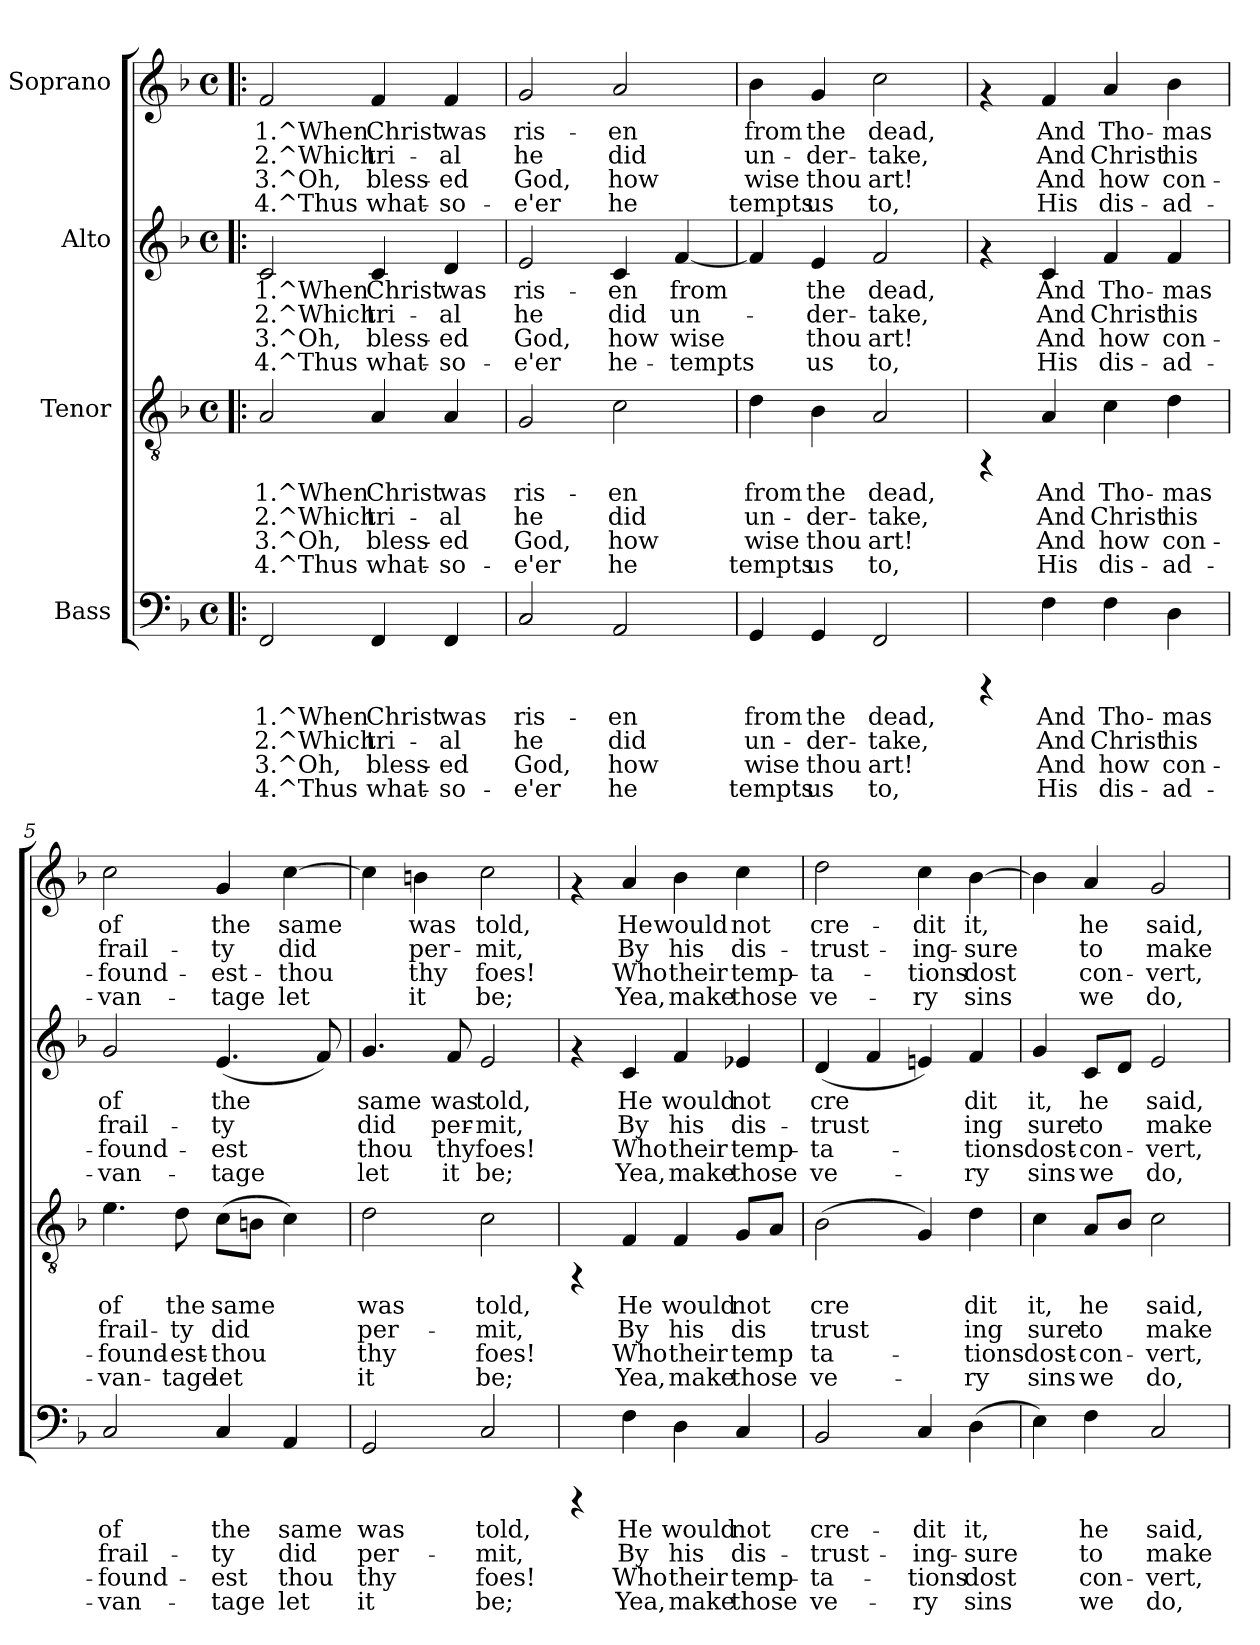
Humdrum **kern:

**kern	**text	**text	**text	**text	**kern	**text	**text	**text	**text	**kern	**text	**text	**text	**text	**kern	**text	**text	**text	**text
*part4	*part4	*part4	*part4	*part4	*part3	*part3	*part3	*part3	*part3	*part2	*part2	*part2	*part2	*part2	*part1	*part1	*part1	*part1	*part1
*staff4	*staff4	*staff4	*staff4	*staff4	*staff3	*staff3	*staff3	*staff3	*staff3	*staff2	*staff2	*staff2	*staff2	*staff2	*staff1	*staff1	*staff1	*staff1	*staff1
*I"Bass	*	*	*	*	*I"Tenor	*	*	*	*	*I"Alto	*	*	*	*	*I"Soprano	*	*	*	*
!!LO:PB:g=z
*stria5	*	*	*	*	*stria5	*	*	*	*	*stria5	*	*	*	*	*stria5	*	*	*	*
*clefF4	*	*	*	*	*clefGv2	*	*	*	*	*clefG2	*	*	*	*	*clefG2	*	*	*	*
*k[b-]	*	*	*	*	*k[b-]	*	*	*	*	*k[b-]	*	*	*	*	*k[b-]	*	*	*	*
*F:	*	*	*	*	*F:	*	*	*	*	*F:	*	*	*	*	*F:	*	*	*	*
*M4/4	*	*	*	*	*M4/4	*	*	*	*	*M4/4	*	*	*	*	*M4/4	*	*	*	*
*met(c)	*	*	*	*	*met(c)	*	*	*	*	*met(c)	*	*	*	*	*met(c)	*	*	*	*
=1!|:	=1!|:	=1!|:	=1!|:	=1!|:	=1!|:	=1!|:	=1!|:	=1!|:	=1!|:	=1!|:	=1!|:	=1!|:	=1!|:	=1!|:	=1!|:	=1!|:	=1!|:	=1!|:	=1!|:
!	!LO:LY:b:rj	!LO:LY:b:rj	!LO:LY:b:rj	!LO:LY:b:rj	!	!LO:LY:b:rj	!LO:LY:b:rj	!LO:LY:b:rj	!LO:LY:b:rj	!	!LO:LY:b:rj	!LO:LY:b:rj	!LO:LY:b:rj	!LO:LY:b:rj	!	!LO:LY:b:rj	!LO:LY:b:rj	!LO:LY:b:rj	!LO:LY:b:rj
2FF/	1.^When	2.^Which	3.^Oh,	4.^Thus	2A/	1.^When	2.^Which	3.^Oh,	4.^Thus	2c/	1.^When	2.^Which	3.^Oh,	4.^Thus	2f/	1.^When	2.^Which	3.^Oh,	4.^Thus
!	!LO:LY:b:rj	!LO:LY:b:rj	!LO:LY:b:rj	!LO:LY:b:rj	!	!LO:LY:b:rj	!LO:LY:b:rj	!LO:LY:b:rj	!LO:LY:b:rj	!	!LO:LY:b:rj	!LO:LY:b:rj	!LO:LY:b:rj	!LO:LY:b:rj	!	!LO:LY:b:rj	!LO:LY:b:rj	!LO:LY:b:rj	!LO:LY:b:rj
4FF/	Christ	tri-	-bless-	-what-	4A/	Christ	tri-	-bless-	-what-	4c/	Christ	tri-	-bless-	-what-	4f/	Christ	tri-	-bless-	-what-
!	!LO:LY:b:rj	!LO:LY:b:rj	!LO:LY:b:rj	!LO:LY:b:rj	!	!LO:LY:b:rj	!LO:LY:b:rj	!LO:LY:b:rj	!LO:LY:b:rj	!	!LO:LY:b:rj	!LO:LY:b:rj	!LO:LY:b:rj	!LO:LY:b:rj	!	!LO:LY:b:rj	!LO:LY:b:rj	!LO:LY:b:rj	!LO:LY:b:rj
4FF/	-was	al	ed	so-	4A/	-was	al	ed	so-	4d/	-was	al	ed	so-	4f/	-was	al	ed	so-
=2	=2	=2	=2	=2	=2	=2	=2	=2	=2	=2	=2	=2	=2	=2	=2	=2	=2	=2	=2
!	!LO:LY:b:rj	!LO:LY:b:rj	!LO:LY:b:rj	!LO:LY:b:rj	!	!LO:LY:b:rj	!LO:LY:b:rj	!LO:LY:b:rj	!LO:LY:b:rj	!	!LO:LY:b:rj	!LO:LY:b:rj	!LO:LY:b:rj	!LO:LY:b:rj	!	!LO:LY:b:rj	!LO:LY:b:rj	!LO:LY:b:rj	!LO:LY:b:rj
2C/	-ris-	-he	God,	e'er	2G/	-ris-	-he	God,	e'er	2e/	-ris-	-he	God,	e'er	2g/	-ris-	-he	God,	e'er
!	!LO:LY:b:rj	!LO:LY:b:rj	!LO:LY:b:rj	!LO:LY:b:rj	!	!LO:LY:b:rj	!LO:LY:b:rj	!LO:LY:b:rj	!LO:LY:b:rj	!	!LO:LY:b:rj	!LO:LY:b:rj	!LO:LY:b:rj	!LO:LY:b:rj	!	!LO:LY:b:rj	!LO:LY:b:rj	!LO:LY:b:rj	!LO:LY:b:rj
2AA/	en	did	how	he	2c\	en	did	how	he	4c/	en	did	how	he-	2a/	en	did	how	he
!	!	!	!	!	!	!	!	!	!	!	!LO:LY:b:rj	!LO:LY:b:rj	!LO:LY:b:rj	!LO:LY:b:rj	!	!	!	!	!
.	.	.	.	.	.	.	.	.	.	[<4f/	-from	un-	-wise	tempts	.	.	.	.	.
=3	=3	=3	=3	=3	=3	=3	=3	=3	=3	=3	=3	=3	=3	=3	=3	=3	=3	=3	=3
!	!LO:LY:b:rj	!LO:LY:b:rj	!LO:LY:b:rj	!LO:LY:b:rj	!	!LO:LY:b:rj	!LO:LY:b:rj	!LO:LY:b:rj	!LO:LY:b:rj	!	!LO:LY:b:rj	!LO:LY:b:rj	!LO:LY:b:rj	!LO:LY:b:rj	!	!LO:LY:b:rj	!LO:LY:b:rj	!LO:LY:b:rj	!LO:LY:b:rj
4GG/	from	un-	-wise	tempts	4d\	from	un-	-wise	tempts	4f/]	.	.	-	-	4b-\	from	un-	-wise	tempts
!	!LO:LY:b:rj	!LO:LY:b:rj	!LO:LY:b:rj	!LO:LY:b:rj	!	!LO:LY:b:rj	!LO:LY:b:rj	!LO:LY:b:rj	!LO:LY:b:rj	!	!LO:LY:b:rj	!LO:LY:b:rj	!LO:LY:b:rj	!LO:LY:b:rj	!	!LO:LY:b:rj	!LO:LY:b:rj	!LO:LY:b:rj	!LO:LY:b:rj
4GG/	the	der-	-thou	us	4B-\	the	der-	-thou	us	4e/	the	der-	-thou	us	4g/	the	der-	-thou	us
!	!LO:LY:b:rj	!LO:LY:b:rj	!LO:LY:b:rj	!LO:LY:b:rj	!	!LO:LY:b:rj	!LO:LY:b:rj	!LO:LY:b:rj	!LO:LY:b:rj	!	!LO:LY:b:rj	!LO:LY:b:rj	!LO:LY:b:rj	!LO:LY:b:rj	!	!LO:LY:b:rj	!LO:LY:b:rj	!LO:LY:b:rj	!LO:LY:b:rj
2FF/	dead,	take,	art!	to,	2A/	dead,	take,	art!	to,	2f/	dead,	take,	art!	to,	2cc\	dead,	take,	art!	to,
=4	=4	=4	=4	=4	=4	=4	=4	=4	=4	=4	=4	=4	=4	=4	=4	=4	=4	=4	=4
4rCCC	.	.	.	.	4rFF	.	.	.	.	4rf	.	.	.	.	4rf	.	.	.	.
!	!LO:LY:b:rj	!LO:LY:b:rj	!LO:LY:b:rj	!LO:LY:b:rj	!	!LO:LY:b:rj	!LO:LY:b:rj	!LO:LY:b:rj	!LO:LY:b:rj	!	!LO:LY:b:rj	!LO:LY:b:rj	!LO:LY:b:rj	!LO:LY:b:rj	!	!LO:LY:b:rj	!LO:LY:b:rj	!LO:LY:b:rj	!LO:LY:b:rj
4F\	And	And	And	His	4A/	And	And	And	His	4c/	And	And	And	His	4f/	And	And	And	His
!	!LO:LY:b:rj	!LO:LY:b:rj	!LO:LY:b:rj	!LO:LY:b:rj	!	!LO:LY:b:rj	!LO:LY:b:rj	!LO:LY:b:rj	!LO:LY:b:rj	!	!LO:LY:b:rj	!LO:LY:b:rj	!LO:LY:b:rj	!LO:LY:b:rj	!	!LO:LY:b:rj	!LO:LY:b:rj	!LO:LY:b:rj	!LO:LY:b:rj
4F\	Tho-	-Christ	how	dis-	4c\	Tho-	-Christ	how	dis-	4f/	Tho-	-Christ	how	dis-	4a/	Tho-	-Christ	how	dis-
!	!LO:LY:b:rj	!LO:LY:b:rj	!LO:LY:b:rj	!LO:LY:b:rj	!	!LO:LY:b:rj	!LO:LY:b:rj	!LO:LY:b:rj	!LO:LY:b:rj	!	!LO:LY:b:rj	!LO:LY:b:rj	!LO:LY:b:rj	!LO:LY:b:rj	!	!LO:LY:b:rj	!LO:LY:b:rj	!LO:LY:b:rj	!LO:LY:b:rj
4D\	-mas	his	con-	-ad-	4d\	-mas	his	con-	-ad-	4f/	-mas	his	con-	-ad-	4b-\	-mas	his	con-	-ad-
!!LO:LB:g=z
=5	=5	=5	=5	=5	=5	=5	=5	=5	=5	=5	=5	=5	=5	=5	=5	=5	=5	=5	=5
!	!LO:LY:b:rj	!LO:LY:b:rj	!LO:LY:b:rj	!LO:LY:b:rj	!	!LO:LY:b:rj	!LO:LY:b:rj	!LO:LY:b:rj	!LO:LY:b:rj	!	!LO:LY:b:rj	!LO:LY:b:rj	!LO:LY:b:rj	!LO:LY:b:rj	!	!LO:LY:b:rj	!LO:LY:b:rj	!LO:LY:b:rj	!LO:LY:b:rj
2C/	-of	frail-	-found-	-van-	4.e\	-of	frail-	-found-	-van-	2g/	-of	frail-	-found-	-van-	2cc\	-of	frail-	-found-	-van-
!	!	!	!	!	!	!LO:LY:b:rj	!LO:LY:b:rj	!LO:LY:b:rj	!LO:LY:b:rj	!	!	!	!	!	!	!	!	!	!
.	.	.	.	.	8d\	-the	ty	est-	-tage	.	.	.	.	.	.	.	.	.	.
!	!LO:LY:b:rj	!LO:LY:b:rj	!LO:LY:b:rj	!LO:LY:b:rj	!	!LO:LY:b:rj	!LO:LY:b:rj	!LO:LY:b:rj	!LO:LY:b:rj	!	!LO:LY:b:rj	!LO:LY:b:rj	!LO:LY:b:rj	!LO:LY:b:rj	!	!LO:LY:b:rj	!LO:LY:b:rj	!LO:LY:b:rj	!LO:LY:b:rj
4C/	-the	ty	est	tage	(>8c\L	same	did	thou	let	(<4.e/	-the	ty	est	tage	4g/	-the	ty	est-	-tage
!	!	!	!	!	!	!LO:LY:b:rj	!LO:LY:b:rj	!LO:LY:b:rj	!LO:LY:b:rj	!	!	!	!	!	!	!	!	!	!
.	.	.	.	.	8Bn\J	.	.	.	.	.	.	.	.	.	.	.	.	.	.
!	!LO:LY:b:rj	!LO:LY:b:rj	!LO:LY:b:rj	!LO:LY:b:rj	!	!LO:LY:b:rj	!LO:LY:b:rj	!LO:LY:b:rj	!LO:LY:b:rj	!	!	!	!	!	!	!LO:LY:b:rj	!LO:LY:b:rj	!LO:LY:b:rj	!LO:LY:b:rj
4AA/	same	did	thou	let	4c\)	.	.	.	.	.	.	.	.	.	[>4cc\	same	did	thou	let
!	!	!	!	!	!	!	!	!	!	!	!LO:LY:b:rj	!LO:LY:b:rj	!LO:LY:b:rj	!LO:LY:b:rj	!	!	!	!	!
.	.	.	.	.	.	.	.	.	.	8f/)	.	.	.	.	.	.	.	.	.
=6	=6	=6	=6	=6	=6	=6	=6	=6	=6	=6	=6	=6	=6	=6	=6	=6	=6	=6	=6
!	!LO:LY:b:rj	!LO:LY:b:rj	!LO:LY:b:rj	!LO:LY:b:rj	!	!LO:LY:b:rj	!LO:LY:b:rj	!LO:LY:b:rj	!LO:LY:b:rj	!	!LO:LY:b:rj	!LO:LY:b:rj	!LO:LY:b:rj	!LO:LY:b:rj	!	!LO:LY:b:rj	!LO:LY:b:rj	!LO:LY:b:rj	!LO:LY:b:rj
2GG/	was	per-	-thy	it	2d\	was	per-	-thy	it	4.g/	same	did	thou	let	4cc\]	.	.	-	-
!	!	!	!	!	!	!	!	!	!	!	!	!	!	!	!	!LO:LY:b:rj	!LO:LY:b:rj	!LO:LY:b:rj	!LO:LY:b:rj
.	.	.	.	.	.	.	.	.	.	.	.	.	.	.	4bn\	was	per-	-thy	it
!	!	!	!	!	!	!	!	!	!	!	!LO:LY:b:rj	!LO:LY:b:rj	!LO:LY:b:rj	!LO:LY:b:rj	!	!	!	!	!
.	.	.	.	.	.	.	.	.	.	8f/	was	per-	-thy	it	.	.	.	.	.
!	!LO:LY:b:rj	!LO:LY:b:rj	!LO:LY:b:rj	!LO:LY:b:rj	!	!LO:LY:b:rj	!LO:LY:b:rj	!LO:LY:b:rj	!LO:LY:b:rj	!	!LO:LY:b:rj	!LO:LY:b:rj	!LO:LY:b:rj	!LO:LY:b:rj	!	!LO:LY:b:rj	!LO:LY:b:rj	!LO:LY:b:rj	!LO:LY:b:rj
2C/	told,	mit,	foes!	be;	2c\	told,	mit,	foes!	be;	2e/	told,	mit,	foes!	be;	2cc\	told,	mit,	foes!	be;
=7	=7	=7	=7	=7	=7	=7	=7	=7	=7	=7	=7	=7	=7	=7	=7	=7	=7	=7	=7
4rCCC	.	.	.	.	4rFF	.	.	.	.	4rf	.	.	.	.	4rf	.	.	.	.
!	!LO:LY:b:rj	!LO:LY:b:rj	!LO:LY:b:rj	!LO:LY:b:rj	!	!LO:LY:b:rj	!LO:LY:b:rj	!LO:LY:b:rj	!LO:LY:b:rj	!	!LO:LY:b:rj	!LO:LY:b:rj	!LO:LY:b:rj	!LO:LY:b:rj	!	!LO:LY:b:rj	!LO:LY:b:rj	!LO:LY:b:rj	!LO:LY:b:rj
4F\	He	By	Who	Yea,	4F/	He	By	Who	Yea,	4c/	He	By	Who	Yea,	4a/	He	By	Who	Yea,
!	!LO:LY:b:rj	!LO:LY:b:rj	!LO:LY:b:rj	!LO:LY:b:rj	!	!LO:LY:b:rj	!LO:LY:b:rj	!LO:LY:b:rj	!LO:LY:b:rj	!	!LO:LY:b:rj	!LO:LY:b:rj	!LO:LY:b:rj	!LO:LY:b:rj	!	!LO:LY:b:rj	!LO:LY:b:rj	!LO:LY:b:rj	!LO:LY:b:rj
4D\	would	his	their	make	4F/	would	his	their	make	4f/	would	his	their	make	4b-\	would	his	their	make
!	!LO:LY:b:rj	!LO:LY:b:rj	!LO:LY:b:rj	!LO:LY:b:rj	!	!LO:LY:b:rj	!LO:LY:b:rj	!LO:LY:b:rj	!LO:LY:b:rj	!	!LO:LY:b:rj	!LO:LY:b:rj	!LO:LY:b:rj	!LO:LY:b:rj	!	!LO:LY:b:rj	!LO:LY:b:rj	!LO:LY:b:rj	!LO:LY:b:rj
4C/	not	dis-	-temp-	-those	8G/L	not	dis-	-temp-	-those	4e-X/	not	dis-	-temp-	-those	4cc\	not	dis-	-temp-	-those
!	!	!	!	!	!	!LO:LY:b:rj	!LO:LY:b:rj	!LO:LY:b:rj	!LO:LY:b:rj	!	!	!	!	!	!	!	!	!	!
.	.	.	.	.	8A/J	.	-	--	-	.	.	.	.	.	.	.	.	.	.
=8	=8	=8	=8	=8	=8	=8	=8	=8	=8	=8	=8	=8	=8	=8	=8	=8	=8	=8	=8
!	!LO:LY:b:rj	!LO:LY:b:rj	!LO:LY:b:rj	!LO:LY:b:rj	!	!LO:LY:b:rj	!LO:LY:b:rj	!LO:LY:b:rj	!LO:LY:b:rj	!	!LO:LY:b:rj	!LO:LY:b:rj	!LO:LY:b:rj	!LO:LY:b:rj	!	!LO:LY:b:rj	!LO:LY:b:rj	!LO:LY:b:rj	!LO:LY:b:rj
2BB-/	cre-	-trust-	-ta-	-ve-	(>2B-\	cre-	-trust-	-ta-	-ve-	(<4d/	cre-	-trust-	-ta-	-ve-	2dd\	cre-	-trust-	-ta-	-ve-
!	!	!	!	!	!	!	!	!	!	!	!LO:LY:b:rj	!LO:LY:b:rj	!LO:LY:b:rj	!LO:LY:b:rj	!	!	!	!	!
.	.	.	.	.	.	.	.	.	.	4f/	--	-	.	.	.	.	.	.	.
!	!LO:LY:b:rj	!LO:LY:b:rj	!LO:LY:b:rj	!LO:LY:b:rj	!	!LO:LY:b:rj	!LO:LY:b:rj	!LO:LY:b:rj	!LO:LY:b:rj	!	!LO:LY:b:rj	!LO:LY:b:rj	!LO:LY:b:rj	!LO:LY:b:rj	!	!LO:LY:b:rj	!LO:LY:b:rj	!LO:LY:b:rj	!LO:LY:b:rj
4C/	-dit	ing-	-tions	ry	4G/)	--	-	.	.	4en/)	-	-	.	.	4cc\	-dit	ing-	-tions	ry
!	!LO:LY:b:rj	!LO:LY:b:rj	!LO:LY:b:rj	!LO:LY:b:rj	!	!LO:LY:b:rj	!LO:LY:b:rj	!LO:LY:b:rj	!LO:LY:b:rj	!	!LO:LY:b:rj	!LO:LY:b:rj	!LO:LY:b:rj	!LO:LY:b:rj	!	!LO:LY:b:rj	!LO:LY:b:rj	!LO:LY:b:rj	!LO:LY:b:rj
(>4D\	it,	sure	dost	sins	4d\	dit	ing	tions	ry	4f/	dit	ing	tions	ry	[>4b-\	it,	sure	dost	sins
=9	=9	=9	=9	=9	=9	=9	=9	=9	=9	=9	=9	=9	=9	=9	=9	=9	=9	=9	=9
!	!LO:LY:b:rj	!LO:LY:b:rj	!LO:LY:b:rj	!LO:LY:b:rj	!	!LO:LY:b:rj	!LO:LY:b:rj	!LO:LY:b:rj	!LO:LY:b:rj	!	!LO:LY:b:rj	!LO:LY:b:rj	!LO:LY:b:rj	!LO:LY:b:rj	!	!LO:LY:b:rj	!LO:LY:b:rj	!LO:LY:b:rj	!LO:LY:b:rj
4E\)	.	.	.	-	4c\	it,	sure	dost-	-sins	4g/	it,	sure	dost-	-sins	4b-\]	.	.	.	-
!	!LO:LY:b:rj	!LO:LY:b:rj	!LO:LY:b:rj	!LO:LY:b:rj	!	!LO:LY:b:rj	!LO:LY:b:rj	!LO:LY:b:rj	!LO:LY:b:rj	!	!LO:LY:b:rj	!LO:LY:b:rj	!LO:LY:b:rj	!LO:LY:b:rj	!	!LO:LY:b:rj	!LO:LY:b:rj	!LO:LY:b:rj	!LO:LY:b:rj
4F\	-he	to	con-	-we	8A/L	he	to	con-	-we	8c/L	he	to	con-	-we	4a/	-he	to	con-	-we
!	!	!	!	!	!	!LO:LY:b:rj	!LO:LY:b:rj	!LO:LY:b:rj	!LO:LY:b:rj	!	!LO:LY:b:rj	!LO:LY:b:rj	!LO:LY:b:rj	!LO:LY:b:rj	!	!	!	!	!
.	.	.	.	.	8B-/J	.	.	.	.	8d/J	.	.	.	.	.	.	.	.	.
!	!LO:LY:b:rj	!LO:LY:b:rj	!LO:LY:b:rj	!LO:LY:b:rj	!	!LO:LY:b:rj	!LO:LY:b:rj	!LO:LY:b:rj	!LO:LY:b:rj	!	!LO:LY:b:rj	!LO:LY:b:rj	!LO:LY:b:rj	!LO:LY:b:rj	!	!LO:LY:b:rj	!LO:LY:b:rj	!LO:LY:b:rj	!LO:LY:b:rj
2C/	said,	make	vert,	do,	2c\	said,	make	vert,	do,	2e/	said,	make	vert,	do,	2g/	said,	make	vert,	do,
=	=	=	=	=	=	=	=	=	=	=	=	=	=	=	=	=	=	=	=
*-	*-	*-	*-	*-	*-	*-	*-	*-	*-	*-	*-	*-	*-	*-	*-	*-	*-	*-	*-
